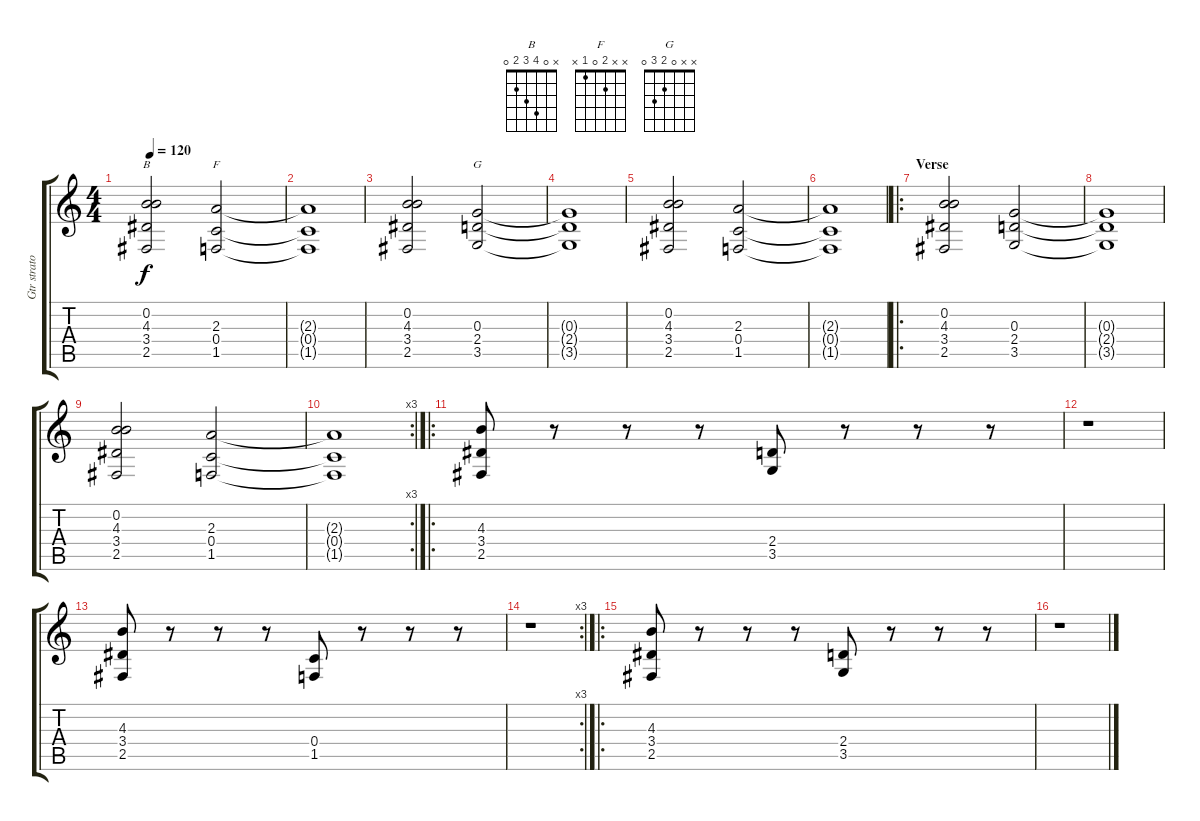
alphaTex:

\track ("Gtr strato disto " "Gtr strato") {instrument distortionguitar}
\staff {score tabs}
\tuning (E4 B3 G3 C3 E2 B1) {hide}
\chord ("B" x 0 4 3 2 0)
\chord ("F" x x 2 0 1 x)
\chord ("G" x x 0 2 3 0)
\ts (4 4)
\tempo 120
\clef g2
\ks c
(0.2 4.3 3.4 2.5).2{ch "B" dy f} (2.3 0.4 1.5).2{ch "F"} |
(2.3{t} 0.4{t} 1.5{t}).1 |
(0.2 4.3 3.4 2.5).2 (0.3 2.4 3.5).2{ch "G"} |
(0.3{t} 2.4{t} 3.5{t}).1 |
(0.2 4.3 3.4 2.5).2 (2.3 0.4 1.5).2 |
(2.3{t} 0.4{t} 1.5{t}).1 |
\ro
\section ("" "Verse")
(0.2 4.3 3.4 2.5).2 (0.3 2.4 3.5).2 |
(0.3{t} 2.4{t} 3.5{t}).1 |
(0.2 4.3 3.4 2.5).2 (2.3 0.4 1.5).2 |
\rc 3
(2.3{t} 0.4{t} 1.5{t}).1 |
\ro
(4.3 3.4 2.5).8 r.8 r.8 r.8 (2.4 3.5).8 r.8 r.8 r.8 |
r.1 |
(4.3 3.4 2.5).8 r.8 r.8 r.8 (0.4 1.5).8 r.8 r.8 r.8 |
\rc 3
r.1 |
\ro
(4.3 3.4 2.5).8 r.8 r.8 r.8 (2.4 3.5).8 r.8 r.8 r.8 |
r.1
